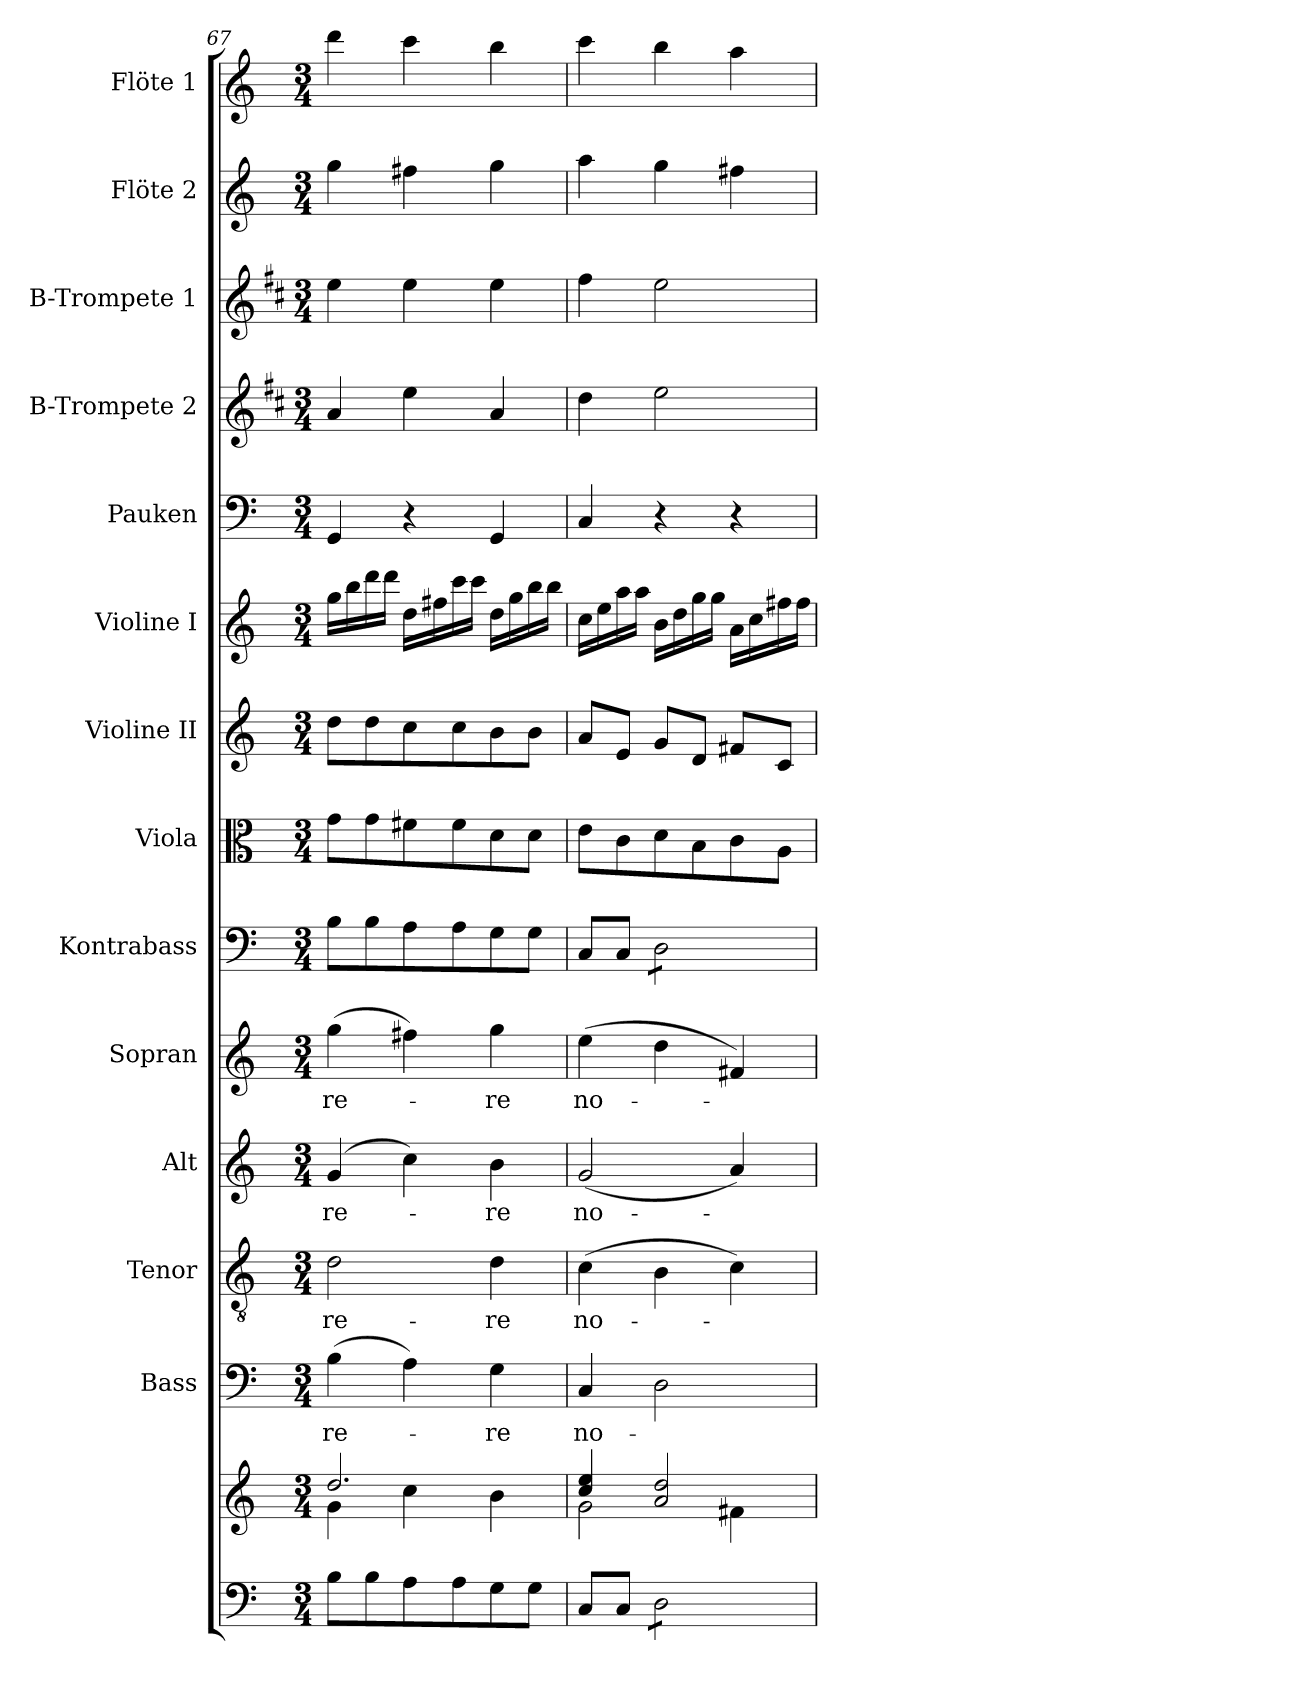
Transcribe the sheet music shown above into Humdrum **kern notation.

**kern	**kern	**kern	**text	**kern	**text	**kern	**text	**kern	**text	**kern	**kern	**kern	**kern	**kern	**kern	**kern	**kern	**kern
*part14	*part14	*part13	*part13	*part12	*part12	*part11	*part11	*part10	*part10	*part9	*part8	*part7	*part6	*part5	*part4	*part3	*part2	*part1
*staff15	*staff14	*staff13	*staff13	*staff12	*staff12	*staff11	*staff11	*staff10	*staff10	*staff9	*staff8	*staff7	*staff6	*staff5	*staff4	*staff3	*staff2	*staff1
*	*	*I"Bass	*	*I"Tenor	*	*I"Alt	*	*I"Sopran	*	*I"Kontrabass	*I"Viola	*I"Violine II	*I"Violine I	*I"Pauken	*I"B-Trompete 2	*I"B-Trompete 1	*I"Flöte 2	*I"Flöte 1
*	*	*I'B.	*	*I'T.	*	*I'A.	*	*I'S.	*	*I'Kb.	*I'Vla.	*I'Vl. II	*I'Vl. I	*I'Pk.	*I'B Trp. 2	*I'B Trp. 1	*I'Fl. 2	*I'Fl. 1
!!LO:PB:g=z
*clefF4	*clefG2	*clefF4	*	*clefGv2	*	*clefG2	*	*clefG2	*	*clefF4	*clefC3	*clefG2	*clefG2	*clefF4	*clefG2	*clefG2	*clefG2	*clefG2
*	*	*	*	*	*	*	*	*	*	*ITrd7c12	*	*	*	*	*ITrd1c2	*ITrd1c2	*	*
*k[]	*k[]	*k[]	*	*k[]	*	*k[]	*	*k[]	*	*k[]	*k[]	*k[]	*k[]	*k[]	*k[]	*k[]	*k[]	*k[]
*C:	*C:	*C:	*	*C:	*	*C:	*	*C:	*	*C:	*C:	*C:	*C:	*C:	*C:	*C:	*C:	*C:
*M3/4	*M3/4	*M3/4	*	*M3/4	*	*M3/4	*	*M3/4	*	*M3/4	*M3/4	*M3/4	*M3/4	*M3/4	*M3/4	*M3/4	*M3/4	*M3/4
=67	=67	=67	=67	=67	=67	=67	=67	=67	=67	=67	=67	=67	=67	=67	=67	=67	=67	=67
*	*^	*	*	*	*	*	*	*	*	*	*	*	*	*	*	*	*	*
!	!	!	!	!LO:LY:b	!	!LO:LY:b	!	!LO:LY:b	!	!LO:LY:b	!	!	!	!	!	!	!	!	!
8B\L	2.dd/	4g\	(>4B\	-re-	2d\	-re-	(4g/	-re-	(>4gg\	-re-	8BB\L	8g\L	8dd\L	16gg\LL	4GG/	4g/	4dd\	4gg\	4ddd\
.	.	.	.	.	.	.	.	.	.	.	.	.	.	16bb\	.	.	.	.	.
8B\	.	.	.	.	.	.	.	.	.	.	8BB\	8g\	8dd\	16ddd\	.	.	.	.	.
.	.	.	.	.	.	.	.	.	.	.	.	.	.	16ddd\JJ	.	.	.	.	.
8A\	.	4cc\	4A\)	.	.	.	4cc\)	.	4ff#X\)	.	8AA\	8f#X\	8cc\	16dd\LL	4r	4dd\	4dd\	4ff#X\	4ccc\
.	.	.	.	.	.	.	.	.	.	.	.	.	.	16ff#X\	.	.	.	.	.
8A\	.	.	.	.	.	.	.	.	.	.	8AA\	8f#\	8cc\	16ccc\	.	.	.	.	.
.	.	.	.	.	.	.	.	.	.	.	.	.	.	16ccc\JJ	.	.	.	.	.
!	!	!	!	!LO:LY:b	!	!LO:LY:b	!	!LO:LY:b	!	!LO:LY:b	!	!	!	!	!	!	!	!	!
8G\	.	4b\	4G\	-re	4d\	-re	4b\	-re	4gg\	-re	8GG\	8d\	8b\	16dd\LL	4GG/	4g/	4dd\	4gg\	4bb\
.	.	.	.	.	.	.	.	.	.	.	.	.	.	16gg\	.	.	.	.	.
8G\J	.	.	.	.	.	.	.	.	.	.	8GG\J	8d\J	8b\J	16bb\	.	.	.	.	.
.	.	.	.	.	.	.	.	.	.	.	.	.	.	16bb\JJ	.	.	.	.	.
=68	=68	=68	=68	=68	=68	=68	=68	=68	=68	=68	=68	=68	=68	=68	=68	=68	=68	=68	=68
!	!	!	!	!LO:LY:b	!	!LO:LY:b	!	!LO:LY:b	!	!LO:LY:b	!	!	!	!	!	!	!	!	!
8C/L	4cc/ 4ee/	2g\	4C/	no-	(>4c\	no-	(<2g/	no-	(>4ee\	no-	8CC/L	8e\L	8a/L	16cc\LL	4C/	4cc\	4ee\	4aa\	4ccc\
.	.	.	.	.	.	.	.	.	.	.	.	.	.	16ee\	.	.	.	.	.
8C/J	.	.	.	.	.	.	.	.	.	.	8CC/J	8c\	8e/J	16aa\	.	.	.	.	.
.	.	.	.	.	.	.	.	.	.	.	.	.	.	16aa\JJ	.	.	.	.	.
*tremolo	*	*	*	*	*	*	*	*	*	*	*	*	*	*	*	*	*	*	*
*	*	*	*	*	*	*	*	*	*	*	*tremolo	*	*	*	*	*	*	*	*
8D\L	2a/ 2dd/	.	2D\	.	4B\	.	.	.	4dd\	.	8DD\L	8d\	8g/L	16b\LL	4r	2dd\	2dd\	4gg\	4bb\
.	.	.	.	.	.	.	.	.	.	.	.	.	.	16dd\	.	.	.	.	.
8D\	.	.	.	.	.	.	.	.	.	.	8DD\	8B\	8d/J	16gg\	.	.	.	.	.
.	.	.	.	.	.	.	.	.	.	.	.	.	.	16gg\JJ	.	.	.	.	.
8D\	.	4f#X\	.	.	4c\)	.	4a/)	.	4f#X/)	.	8DD\	8c\	8f#X/L	16a\LL	4r	.	.	4ff#X\	4aa\
.	.	.	.	.	.	.	.	.	.	.	.	.	.	16cc\	.	.	.	.	.
8D\J	.	.	.	.	.	.	.	.	.	.	8DD\J	8A\J	8c/J	16ff#X\	.	.	.	.	.
*	*	*	*	*	*	*	*	*	*	*	*Xtremolo	*	*	*	*	*	*	*	*
*Xtremolo	*	*	*	*	*	*	*	*	*	*	*	*	*	*	*	*	*	*	*
.	.	.	.	.	.	.	.	.	.	.	.	.	.	16ff#\JJ	.	.	.	.	.
*	*v	*v	*	*	*	*	*	*	*	*	*	*	*	*	*	*	*	*	*
=	=	=	=	=	=	=	=	=	=	=	=	=	=	=	=	=	=	=
*-	*-	*-	*-	*-	*-	*-	*-	*-	*-	*-	*-	*-	*-	*-	*-	*-	*-	*-
